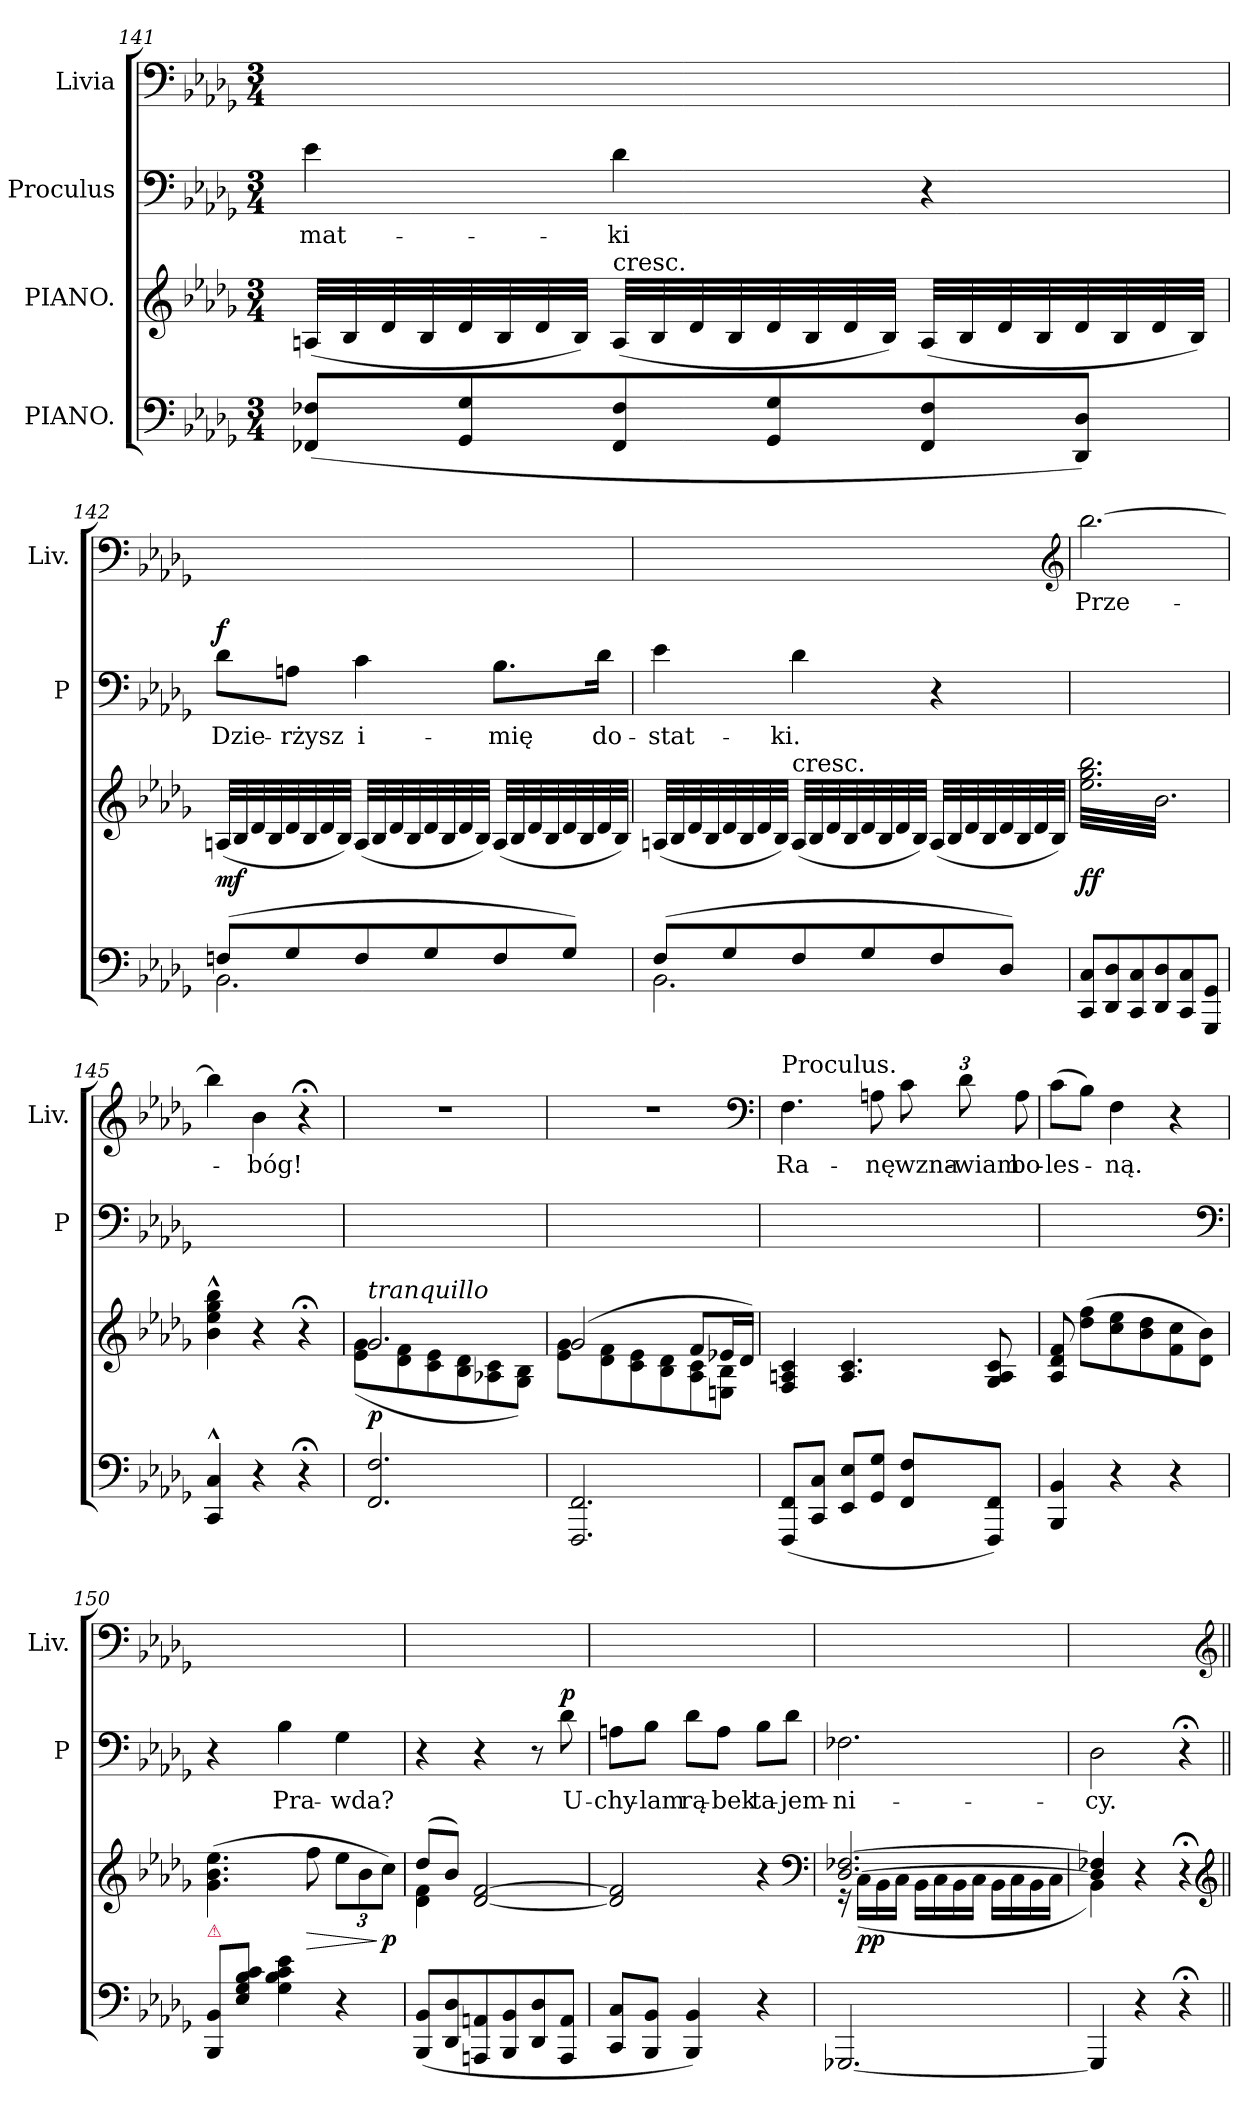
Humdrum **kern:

**kern	**kern	**dynam	**kern	**text	**dynam	**kern	**text
*part4	*part3	*part3	*part2	*part2	*part2	*part1	*part1
*staff4	*staff3	*staff3	*staff2	*staff2	*staff2	*staff1	*staff1
*I"PIANO.	*I"PIANO.	*	*I"Proculus	*	*	*I"Livia	*
*	*	*	*I'P	*	*	*I'Liv.	*
*clefF4	*clefG2	*	*clefF4	*	*	*clefF4	*
*k[b-e-a-d-g-]	*k[b-e-a-d-g-]	*	*k[b-e-a-d-g-]	*	*	*k[b-e-a-d-g-]	*
*M3/4	*M3/4	*	*M3/4	*	*	*M3/4	*
=141	=141	=141	=141	=141	=141	=141	=141
(8FF-X/ 8F-X/L	(32An/LLL	.	4e-\	mat-	.	2.ryy	.
.	32B-/	.	.	.	.	.	.
.	32d-/	.	.	.	.	.	.
.	32B-/	.	.	.	.	.	.
8GG-/ 8G-/	32d-/	.	.	.	.	.	.
.	32B-/	.	.	.	.	.	.
.	32d-/	.	.	.	.	.	.
.	32B-/JJJ)	.	.	.	.	.	.
!	!LO:TX:t=cresc.	!	!	!	!	!	!
8FF-/ 8F-/	(32A/LLL	.	4d-\	-ki	.	.	.
.	32B-/	.	.	.	.	.	.
.	32d-/	.	.	.	.	.	.
.	32B-/	.	.	.	.	.	.
8GG-/ 8G-/	32d-/	.	.	.	.	.	.
.	32B-/	.	.	.	.	.	.
.	32d-/	.	.	.	.	.	.
.	32B-/JJJ)	.	.	.	.	.	.
8FF-/ 8F-/	(32A/LLL	.	4r	.	.	.	.
.	32B-/	.	.	.	.	.	.
.	32d-/	.	.	.	.	.	.
.	32B-/	.	.	.	.	.	.
8DD-/ 8D-/J)	32d-/	.	.	.	.	.	.
.	32B-/	.	.	.	.	.	.
.	32d-/	.	.	.	.	.	.
.	32B-/JJJ)	.	.	.	.	.	.
=142	=142	=142	=142	=142	=142	=142	=142
*^	*	*	*	*	*	*	*
!	!	!	!	!	!	!LO:DY:a	!	!
(8Fn/L	2.BB-\	(32An/LLL	mf	8d-\L	Dzie-	f	2.ryy	.
.	.	32B-/	.	.	.	.	.	.
.	.	32d-/	.	.	.	.	.	.
.	.	32B-/	.	.	.	.	.	.
8G-/	.	32d-/	.	8An\J	-rżysz	.	.	.
.	.	32B-/	.	.	.	.	.	.
.	.	32d-/	.	.	.	.	.	.
.	.	32B-/JJJ)	.	.	.	.	.	.
8F/	.	(32A/LLL	.	4c\	i-	.	.	.
.	.	32B-/	.	.	.	.	.	.
.	.	32d-/	.	.	.	.	.	.
.	.	32B-/	.	.	.	.	.	.
8G-/	.	32d-/	.	.	.	.	.	.
.	.	32B-/	.	.	.	.	.	.
.	.	32d-/	.	.	.	.	.	.
.	.	32B-/JJJ)	.	.	.	.	.	.
8F/	.	(32A/LLL	.	8.B-\L	-mię	.	.	.
.	.	32B-/	.	.	.	.	.	.
.	.	32d-/	.	.	.	.	.	.
.	.	32B-/	.	.	.	.	.	.
8G-/J)	.	32d-/	.	.	.	.	.	.
.	.	32B-/	.	.	.	.	.	.
.	.	32d-/	.	16d-\Jk	do-	.	.	.
.	.	32B-/JJJ)	.	.	.	.	.	.
=143	=143	=143	=143	=143	=143	=143	=143	=143
(8F/L	2.BB-\	(32An/LLL	.	4e-\	-stat-	.	2.ryy	.
.	.	32B-/	.	.	.	.	.	.
.	.	32d-/	.	.	.	.	.	.
.	.	32B-/	.	.	.	.	.	.
8G-/	.	32d-/	.	.	.	.	.	.
.	.	32B-/	.	.	.	.	.	.
.	.	32d-/	.	.	.	.	.	.
.	.	32B-/JJJ)	.	.	.	.	.	.
!	!	!LO:TX:t=cresc.	!	!	!	!	!	!
8F/	.	(32A/LLL	.	4d-\	-ki.	.	.	.
.	.	32B-/	.	.	.	.	.	.
.	.	32d-/	.	.	.	.	.	.
.	.	32B-/	.	.	.	.	.	.
8G-/	.	32d-/	.	.	.	.	.	.
.	.	32B-/	.	.	.	.	.	.
.	.	32d-/	.	.	.	.	.	.
.	.	32B-/JJJ)	.	.	.	.	.	.
8F/	.	(32A/LLL	.	4r	.	.	.	.
.	.	32B-/	.	.	.	.	.	.
.	.	32d-/	.	.	.	.	.	.
.	.	32B-/	.	.	.	.	.	.
8D-/J)	.	32d-/	.	.	.	.	.	.
.	.	32B-/	.	.	.	.	.	.
.	.	32d-/	.	.	.	.	.	.
.	.	32B-/JJJ)	.	.	.	.	.	.
*v	*v	*	*	*	*	*	*	*
*	*	*	*	*	*	*clefG2	*
=144	=144	=144	=144	=144	=144	=144	=144
*	*tremolo	*	*	*	*	*	*
8CC/ 8C/L	32ee-\ 32gg-\ 32bb-\LLL	ff	2.ryy	.	.	[2.bb-\	Prze-
.	32b-\	.	.	.	.	.	.
.	32ee-\ 32gg-\ 32bb-\	.	.	.	.	.	.
.	32b-\	.	.	.	.	.	.
8DD-/ 8D-/	32ee-\ 32gg-\ 32bb-\	.	.	.	.	.	.
.	32b-\	.	.	.	.	.	.
.	32ee-\ 32gg-\ 32bb-\	.	.	.	.	.	.
.	32b-\	.	.	.	.	.	.
8CC/ 8C/	32ee-\ 32gg-\ 32bb-\	.	.	.	.	.	.
.	32b-\	.	.	.	.	.	.
.	32ee-\ 32gg-\ 32bb-\	.	.	.	.	.	.
.	32b-\	.	.	.	.	.	.
8DD-/ 8D-/	32ee-\ 32gg-\ 32bb-\	.	.	.	.	.	.
.	32b-\	.	.	.	.	.	.
.	32ee-\ 32gg-\ 32bb-\	.	.	.	.	.	.
.	32b-\	.	.	.	.	.	.
8CC/ 8C/	32ee-\ 32gg-\ 32bb-\	.	.	.	.	.	.
.	32b-\	.	.	.	.	.	.
.	32ee-\ 32gg-\ 32bb-\	.	.	.	.	.	.
.	32b-\	.	.	.	.	.	.
8GGG-/ 8GG-/J	32ee-\ 32gg-\ 32bb-\	.	.	.	.	.	.
.	32b-\	.	.	.	.	.	.
.	32ee-\ 32gg-\ 32bb-\	.	.	.	.	.	.
.	32b-\JJJ	.	.	.	.	.	.
*	*Xtremolo	*	*	*	*	*	*
=145	=145	=145	=145	=145	=145	=145	=145
4CC^^</ 4C^^</	4b-^^\ 4ee-^^\ 4gg-^^\ 4bb-^^\	.	2.ryy	.	.	4bb-\]	.
.	.	.	.	.	.	.	.
.	.	.	.	.	.	.	.
.	.	.	.	.	.	.	.
.	.	.	.	.	.	.	.
.	.	.	.	.	.	.	.
.	.	.	.	.	.	.	.
.	.	.	.	.	.	.	.
4r	4r	.	.	.	.	4b-\	-bóg!
.	.	.	.	.	.	.	.
.	.	.	.	.	.	.	.
.	.	.	.	.	.	.	.
4r;<	4r;<	.	.	.	.	4r;<	.
=146	=146	=146	=146	=146	=146	=146	=146
*	*^	*	*	*	*	*	*
!	!LO:TX:a:i:t=tranquillo	!	!	!	!	!	!	!
2.FF/ 2.F/	2.g-/	(>8e-\ 8g-\L	p	2.ryy	.	.	2.r	.
.	.	8d-\ 8f\	.	.	.	.	.	.
.	.	8c\ 8e-\	.	.	.	.	.	.
.	.	8B-\ 8d-\	.	.	.	.	.	.
.	.	8A-X\ 8c\	.	.	.	.	.	.
.	.	8G-\ 8B-\J)	.	.	.	.	.	.
=147	=147	=147	=147	=147	=147	=147	=147	=147
2.FFF/ 2.FF/	(2g-/	8e-\ 8g-\L	.	2.ryy	.	.	2.r	.
.	.	8d-\ 8f\	.	.	.	.	.	.
.	.	8c\ 8e-\	.	.	.	.	.	.
.	.	8B-\ 8d-\	.	.	.	.	.	.
.	8f/L	8A-\ 8c\	.	.	.	.	.	.
.	16e-X/L	8En\ 8B-\J	.	.	.	.	.	.
.	16d-/JJ)	.	.	.	.	.	.	.
*	*v	*v	*	*	*	*	*	*
*	*	*	*	*	*	*clefF4	*
=148	=148	=148	=148	=148	=148	=148	=148
!	!	!	!	!	!	!LO:TX:a:t=Proculus.	!
(8FFF/ 8FF/L	4F/ 4An/ 4c/	.	2.ryy	.	.	4.F\	Ra-
8CC/ 8C/J	.	.	.	.	.	.	.
8EE-/ 8E-/L	4.A/ 4.c/	.	.	.	.	.	.
8GG-/ 8G-/J	.	.	.	.	.	8An\	-nę
*	*	*	*	*	*	*Xbrackettup	*
8FF/ 8F/L	.	.	.	.	.	12c\	wzna-
.	.	.	.	.	.	12d-\	-wiam
8FFF/ 8FF/J)	8G-/ 8A/ 8c/	.	.	.	.	.	.
.	.	.	.	.	.	12A\	bo-
=149	=149	=149	=149	=149	=149	=149	=149
4BBB-/ 4BB-/	8A-/ 8d-/ 8f/	.	2.ryy	.	.	(8c\L	-les-
.	(8dd-\ 8ff\L	.	.	.	.	8B-\J)	.
4r	8cc\ 8ee-\	.	.	.	.	4F\	-ną.
.	8b-\ 8dd-\	.	.	.	.	.	.
4r	8f\ 8cc\	.	.	.	.	4r	.
.	8d-\ 8b-\J)	.	.	.	.	.	.
*	*	*	*clefF4	*	*	*	*
=150	=150	=150	=150	=150	=150	=150	=150
!LO:TX:a:color=crimson:t=⚠	!	!	!	!	!	!	!
8BBB-/ 8BB-/L	(4.g-\ 4.b-\ 4.ee-\	.	4r	.	.	2.ryy	.
8E-\ 8G-\ 8B-\ 8c\J	.	.	.	.	.	.	.
4G-\ 4B-\ 4c\ 4e-\	.	.	4B-\	Pra-	.	.	.
!	!	!LO:HP:b	!	!	!	!	!
.	8ff\	>	.	.	.	.	.
4r	12ee-\L	.	4G-\	-wda?	.	.	.
.	12b-\	.	.	.	.	.	.
.	12cc\J)	] p	.	.	.	.	.
=151	=151	=151	=151	=151	=151	=151	=151
*	*^	*	*	*	*	*	*
(8BBB-/ 8BB-/L	(8dd-/L	4d-\ 4f\	.	4r	.	.	2.ryy	.
8DD-/ 8D-/	8b-/J)	.	.	.	.	.	.	.
8AAAn/ 8AAn/	[2d-/ [2f/	2ryy	.	4r	.	.	.	.
8BBB-/ 8BB-/	.	.	.	.	.	.	.	.
8DD-/ 8D-/	.	.	.	8r	.	.	.	.
!	!	!	!	!	!	!LO:DY:a	!	!
8AAA/ 8AA/J	.	.	.	8d-\	U-	p	.	.
*	*v	*v	*	*	*	*	*	*
=152	=152	=152	=152	=152	=152	=152	=152
8CC/ 8C/L	2d-]/ 2f]/	.	8An\L	-chy-	.	2.ryy	.
8BBB-/ 8BB-/J	.	.	8B-\J	-lam	.	.	.
4BBB-/ 4BB-/)	.	.	8d-\L	rą-	.	.	.
.	.	.	8A\J	-bek	.	.	.
4r	4r	.	8B-\L	ta-	.	.	.
.	.	.	8d-\J	-jem-	.	.	.
*	*clefF4	*	*	*	*	*	*
=153	=153	=153	=153	=153	=153	=153	=153
*	*^	*	*	*	*	*	*
[2.GGG-X/	[2.D-/ [2.F-X/	16r	.	2.F-X\	-ni-	.	2.ryy	.
.	.	(16C\LL	pp	.	.	.	.	.
.	.	16BB-\	.	.	.	.	.	.
.	.	16C\JJ	.	.	.	.	.	.
.	.	16BB-\LL	.	.	.	.	.	.
.	.	16C\	.	.	.	.	.	.
.	.	16BB-\	.	.	.	.	.	.
.	.	16C\JJ	.	.	.	.	.	.
.	.	16BB-\LL	.	.	.	.	.	.
.	.	16C\	.	.	.	.	.	.
.	.	16BB-\	.	.	.	.	.	.
.	.	16C\JJ	.	.	.	.	.	.
=154	=154	=154	=154	=154	=154	=154	=154	=154
4GGG-/]	4D-]/ 4F-X]/	4BB-\)	.	2D-\	-cy.	.	2.ryy	.
4r	4r	4ryy	.	.	.	.	.	.
4r;<	4r;<	4ryy	.	4r;<	.	.	.	.
*	*v	*v	*	*	*	*	*	*
*	*clefG2	*	*	*	*	*clefG2	*
=||	=||	=||	=||	=||	=||	=||	=||
*-	*-	*-	*-	*-	*-	*-	*-
